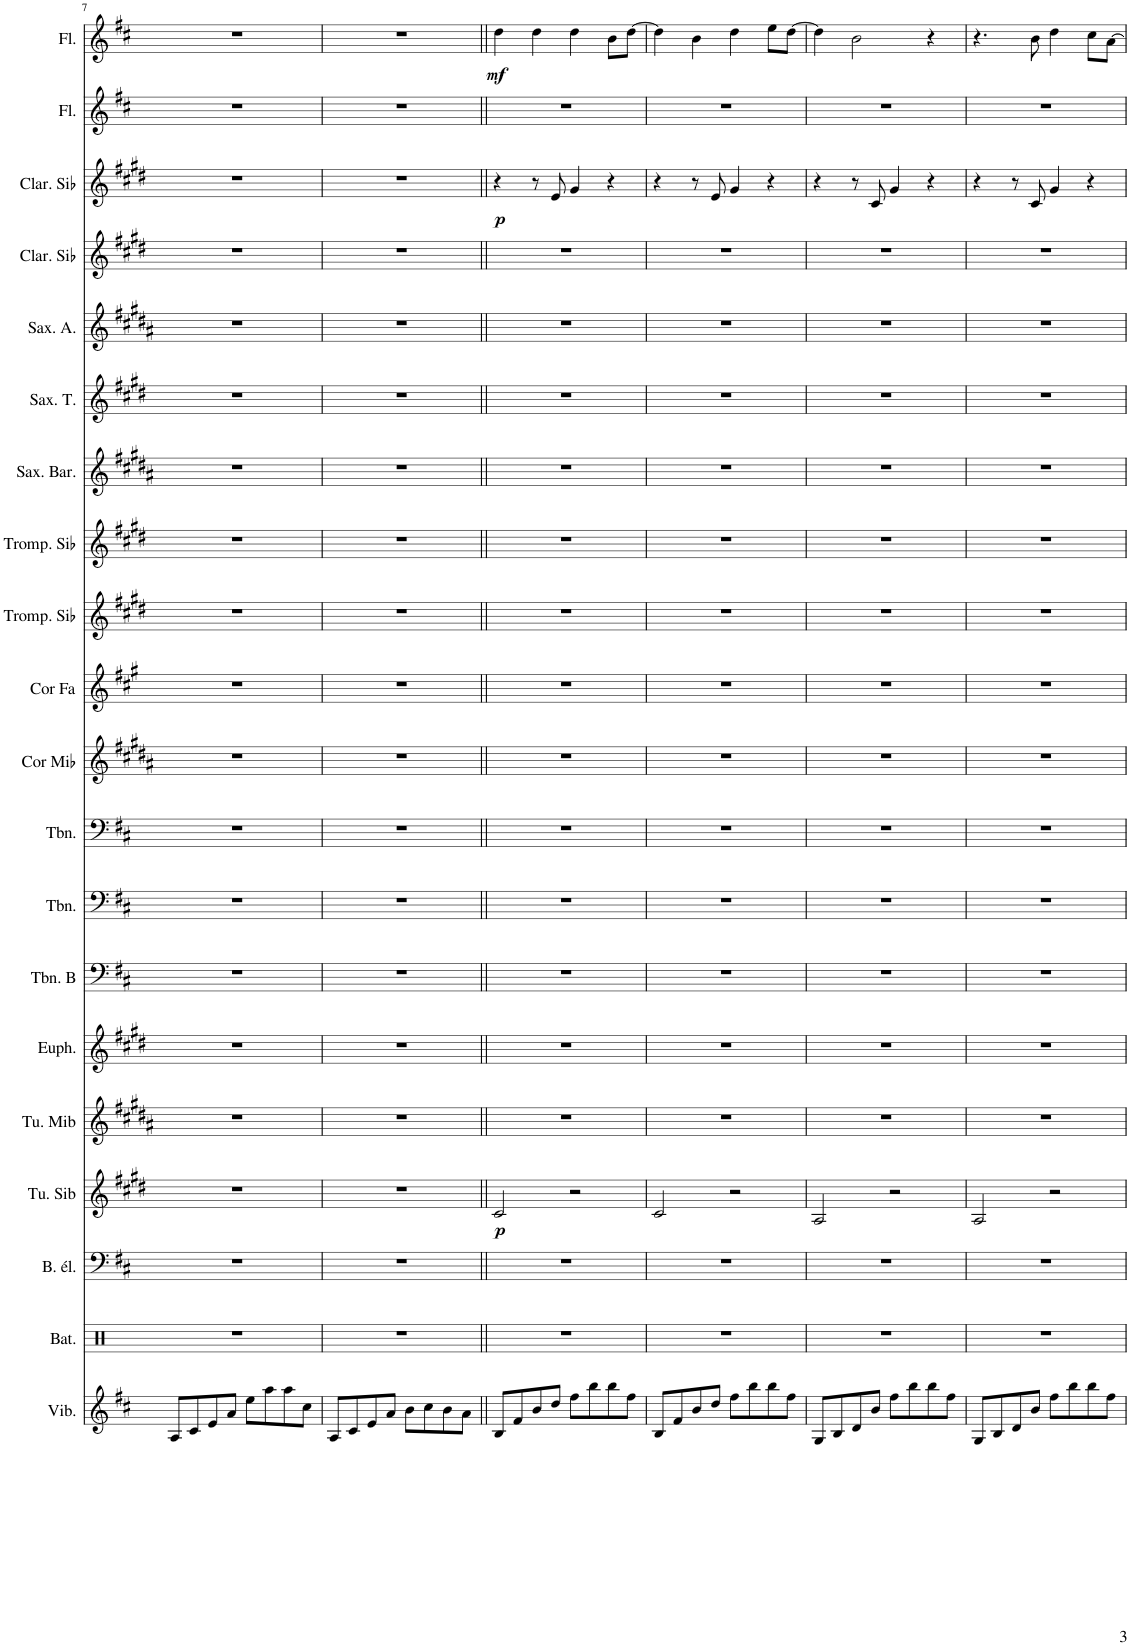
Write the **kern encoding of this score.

**kern	**kern	**kern	**kern	**dynam	**kern	**kern	**kern	**kern	**kern	**kern	**kern	**kern	**kern	**kern	**kern	**kern	**kern	**kern	**dynam	**kern	**kern	**dynam
*part20	*part19	*part18	*part17	*part17	*part16	*part15	*part14	*part13	*part12	*part11	*part10	*part9	*part8	*part7	*part6	*part5	*part4	*part3	*part3	*part2	*part1	*part1
*staff20	*staff19	*staff18	*staff17	*staff17	*staff16	*staff15	*staff14	*staff13	*staff12	*staff11	*staff10	*staff9	*staff8	*staff7	*staff6	*staff5	*staff4	*staff3	*staff3	*staff2	*staff1	*staff1
*I"Vibraphone	*I"Batterie	*I"Basse électrique	*I"Tuba en Sib	*	*I"Tuba en Mib	*I"Euphonium	*I"Trombone basse	*I"Trombone	*I"Trombone	*I"Cor en Mib	*I"Cor en Fa	*I"Trompette en Sib	*I"Trompette en Sib	*I"Saxophone Baryton	*I"Saxophone Ténor	*I"Saxophone Alto	*I"Clarinette en Sib	*I"Clarinette en Sib	*	*I"Flûte	*I"Flûte	*
*I'Vib.	*I'Bat.	*I'B. él.	*I'Tu. Sib	*	*I'Tu. Mib	*I'Euph.	*I'Tbn. B	*I'Tbn.	*I'Tbn.	*I'Cor Mib	*I'Cor Fa	*I'Tromp. Sib	*I'Tromp. Sib	*I'Sax. Bar.	*I'Sax. T.	*I'Sax. A.	*I'Clar. Sib	*I'Clar. Sib	*	*I'Fl.	*I'Fl.	*
!!LO:PB:g=z
*clefG2	*clefX	*clefF4	*clefG2	*	*clefG2	*clefG2	*clefF4	*clefF4	*clefF4	*clefG2	*clefG2	*clefG2	*clefG2	*clefG2	*clefG2	*clefG2	*clefG2	*clefG2	*	*clefG2	*clefG2	*
*	*	*Trd7c12	*Trd15c26	*	*Trd12c21	*Trd8c14	*	*	*	*Trd4c7	*Trd4c7	*Trd1c2	*Trd1c2	*Trd12c21	*Trd8c14	*Trd5c9	*Trd1c2	*Trd1c2	*	*	*	*
*k[f#c#]	*k[]	*k[f#c#]	*k[f#c#g#d#]	*	*k[f#c#g#d#a#]	*k[f#c#g#d#]	*k[f#c#]	*k[f#c#]	*k[f#c#]	*k[f#c#g#d#a#]	*k[f#c#g#]	*k[f#c#g#d#]	*k[f#c#g#d#]	*k[f#c#g#d#a#]	*k[f#c#g#d#]	*k[f#c#g#d#a#]	*k[f#c#g#d#]	*k[f#c#g#d#]	*	*k[f#c#]	*k[f#c#]	*
*M2/2	*M2/2	*M2/2	*M2/2	*	*M2/2	*M2/2	*M2/2	*M2/2	*M2/2	*M2/2	*M2/2	*M2/2	*M2/2	*M2/2	*M2/2	*M2/2	*M2/2	*M2/2	*	*M2/2	*M2/2	*
*met(c|)	*met(c|)	*met(c|)	*met(c|)	*	*met(c|)	*met(c|)	*met(c|)	*met(c|)	*met(c|)	*met(c|)	*met(c|)	*met(c|)	*met(c|)	*met(c|)	*met(c|)	*met(c|)	*met(c|)	*met(c|)	*	*met(c|)	*met(c|)	*
=7	=7	=7	=7	=7	=7	=7	=7	=7	=7	=7	=7	=7	=7	=7	=7	=7	=7	=7	=7	=7	=7	=7
8A/L	1r	1r	1r	.	1r	1r	1r	1r	1r	1r	1r	1r	1r	1r	1r	1r	1r	1r	.	1r	1r	.
8c#/	.	.	.	.	.	.	.	.	.	.	.	.	.	.	.	.	.	.	.	.	.	.
8e/	.	.	.	.	.	.	.	.	.	.	.	.	.	.	.	.	.	.	.	.	.	.
8a/J	.	.	.	.	.	.	.	.	.	.	.	.	.	.	.	.	.	.	.	.	.	.
8ee\L	.	.	.	.	.	.	.	.	.	.	.	.	.	.	.	.	.	.	.	.	.	.
8aa\	.	.	.	.	.	.	.	.	.	.	.	.	.	.	.	.	.	.	.	.	.	.
8aa\	.	.	.	.	.	.	.	.	.	.	.	.	.	.	.	.	.	.	.	.	.	.
8cc#\J	.	.	.	.	.	.	.	.	.	.	.	.	.	.	.	.	.	.	.	.	.	.
=8	=8	=8	=8	=8	=8	=8	=8	=8	=8	=8	=8	=8	=8	=8	=8	=8	=8	=8	=8	=8	=8	=8
8A/L	1r	1r	1r	.	1r	1r	1r	1r	1r	1r	1r	1r	1r	1r	1r	1r	1r	1r	.	1r	1r	.
8c#/	.	.	.	.	.	.	.	.	.	.	.	.	.	.	.	.	.	.	.	.	.	.
8e/	.	.	.	.	.	.	.	.	.	.	.	.	.	.	.	.	.	.	.	.	.	.
8a/J	.	.	.	.	.	.	.	.	.	.	.	.	.	.	.	.	.	.	.	.	.	.
8b\L	.	.	.	.	.	.	.	.	.	.	.	.	.	.	.	.	.	.	.	.	.	.
8cc#\	.	.	.	.	.	.	.	.	.	.	.	.	.	.	.	.	.	.	.	.	.	.
8b\	.	.	.	.	.	.	.	.	.	.	.	.	.	.	.	.	.	.	.	.	.	.
8a\J	.	.	.	.	.	.	.	.	.	.	.	.	.	.	.	.	.	.	.	.	.	.
=9||	=9||	=9||	=9||	=9||	=9||	=9||	=9||	=9||	=9||	=9||	=9||	=9||	=9||	=9||	=9||	=9||	=9||	=9||	=9||	=9||	=9||	=9||
!	!	!	!	!LO:DY:b	!	!	!	!	!	!	!	!	!	!	!	!	!	!	!LO:DY:b	!	!	!LO:DY:b
8B/L	1r	1r	2c#/	p	1r	1r	1r	1r	1r	1r	1r	1r	1r	1r	1r	1r	1r	4r	p	1r	4dd\	mf
8f#/	.	.	.	.	.	.	.	.	.	.	.	.	.	.	.	.	.	.	.	.	.	.
8b/	.	.	.	.	.	.	.	.	.	.	.	.	.	.	.	.	.	8r	.	.	4dd\	.
8dd/J	.	.	.	.	.	.	.	.	.	.	.	.	.	.	.	.	.	8e/	.	.	.	.
8ff#\L	.	.	2r	.	.	.	.	.	.	.	.	.	.	.	.	.	.	4g#/	.	.	4dd\	.
8bb\	.	.	.	.	.	.	.	.	.	.	.	.	.	.	.	.	.	.	.	.	.	.
8bb\	.	.	.	.	.	.	.	.	.	.	.	.	.	.	.	.	.	4r	.	.	8b\L	.
8ff#\J	.	.	.	.	.	.	.	.	.	.	.	.	.	.	.	.	.	.	.	.	[8dd\J	.
=10	=10	=10	=10	=10	=10	=10	=10	=10	=10	=10	=10	=10	=10	=10	=10	=10	=10	=10	=10	=10	=10	=10
8B/L	1r	1r	2c#/	.	1r	1r	1r	1r	1r	1r	1r	1r	1r	1r	1r	1r	1r	4r	.	1r	4dd\]	.
8f#/	.	.	.	.	.	.	.	.	.	.	.	.	.	.	.	.	.	.	.	.	.	.
8b/	.	.	.	.	.	.	.	.	.	.	.	.	.	.	.	.	.	8r	.	.	4b\	.
8dd/J	.	.	.	.	.	.	.	.	.	.	.	.	.	.	.	.	.	8e/	.	.	.	.
8ff#\L	.	.	2r	.	.	.	.	.	.	.	.	.	.	.	.	.	.	4g#/	.	.	4dd\	.
8bb\	.	.	.	.	.	.	.	.	.	.	.	.	.	.	.	.	.	.	.	.	.	.
8bb\	.	.	.	.	.	.	.	.	.	.	.	.	.	.	.	.	.	4r	.	.	8ee\L	.
8ff#\J	.	.	.	.	.	.	.	.	.	.	.	.	.	.	.	.	.	.	.	.	[8dd\J	.
=11	=11	=11	=11	=11	=11	=11	=11	=11	=11	=11	=11	=11	=11	=11	=11	=11	=11	=11	=11	=11	=11	=11
8G/L	1r	1r	2A/	.	1r	1r	1r	1r	1r	1r	1r	1r	1r	1r	1r	1r	1r	4r	.	1r	4dd\]	.
8B/	.	.	.	.	.	.	.	.	.	.	.	.	.	.	.	.	.	.	.	.	.	.
8d/	.	.	.	.	.	.	.	.	.	.	.	.	.	.	.	.	.	8r	.	.	2b\	.
8b/J	.	.	.	.	.	.	.	.	.	.	.	.	.	.	.	.	.	8c#/	.	.	.	.
8ff#\L	.	.	2r	.	.	.	.	.	.	.	.	.	.	.	.	.	.	4g#/	.	.	.	.
8bb\	.	.	.	.	.	.	.	.	.	.	.	.	.	.	.	.	.	.	.	.	.	.
8bb\	.	.	.	.	.	.	.	.	.	.	.	.	.	.	.	.	.	4r	.	.	4r	.
8ff#\J	.	.	.	.	.	.	.	.	.	.	.	.	.	.	.	.	.	.	.	.	.	.
=12	=12	=12	=12	=12	=12	=12	=12	=12	=12	=12	=12	=12	=12	=12	=12	=12	=12	=12	=12	=12	=12	=12
8G/L	1r	1r	2A/	.	1r	1r	1r	1r	1r	1r	1r	1r	1r	1r	1r	1r	1r	4r	.	1r	4.r	.
8B/	.	.	.	.	.	.	.	.	.	.	.	.	.	.	.	.	.	.	.	.	.	.
8d/	.	.	.	.	.	.	.	.	.	.	.	.	.	.	.	.	.	8r	.	.	.	.
8b/J	.	.	.	.	.	.	.	.	.	.	.	.	.	.	.	.	.	8c#/	.	.	8b\	.
8ff#\L	.	.	2r	.	.	.	.	.	.	.	.	.	.	.	.	.	.	4g#/	.	.	4dd\	.
8bb\	.	.	.	.	.	.	.	.	.	.	.	.	.	.	.	.	.	.	.	.	.	.
8bb\	.	.	.	.	.	.	.	.	.	.	.	.	.	.	.	.	.	4r	.	.	8cc#\L	.
8ff#\J	.	.	.	.	.	.	.	.	.	.	.	.	.	.	.	.	.	.	.	.	[8a\J	.
=	=	=	=	=	=	=	=	=	=	=	=	=	=	=	=	=	=	=	=	=	=	=
*-	*-	*-	*-	*-	*-	*-	*-	*-	*-	*-	*-	*-	*-	*-	*-	*-	*-	*-	*-	*-	*-	*-
